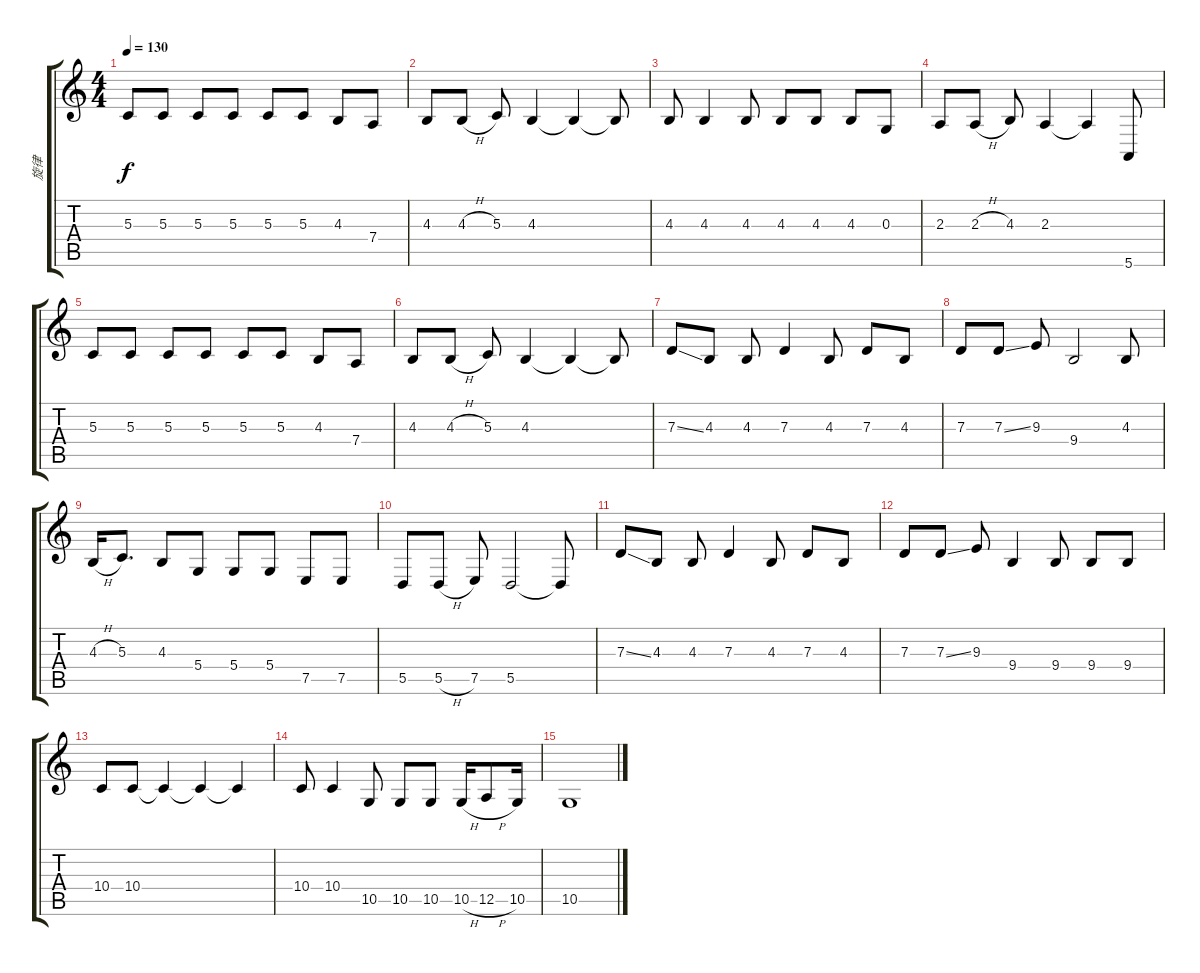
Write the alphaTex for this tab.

\track ("旋律" "旋律") {instrument choiraahs}
\staff {score tabs}
\tuning (E4 B3 G3 D3 A2 E2) {hide}
\ts (4 4)
\tempo 130
\clef g2
\ks c
5.3.8{dy f} 5.3.8 5.3.8 5.3.8 5.3.8 5.3.8 4.3.8 7.4.8 |
4.3.8 4.3{h}.8 5.3.8 4.3.4 4.3{t}.4 4.3{t}.8 |
4.3.8 4.3.4 4.3.8 4.3.8 4.3.8 4.3.8 0.3.8 |
2.3.8 2.3{h}.8 4.3.8 2.3.4 2.3{t}.4 5.6.8 |
5.3.8 5.3.8 5.3.8 5.3.8 5.3.8 5.3.8 4.3.8 7.4.8 |
4.3.8 4.3{h}.8 5.3.8 4.3.4 4.3{t}.4 4.3{t}.8 |
7.3{ss}.8 4.3.8 4.3.8 7.3.4 4.3.8 7.3.8 4.3.8 |
7.3.8 7.3{ss}.8 9.3.8 9.4.2 4.3.8 |
4.3{h}.16 5.3.8{d} 4.3.8 5.4.8 5.4.8 5.4.8 7.5.8 7.5.8 |
5.5.8 5.5{h}.8 7.5.8 5.5.2 5.5{t}.8 |
7.3{ss}.8 4.3.8 4.3.8 7.3.4 4.3.8 7.3.8 4.3.8 |
7.3.8 7.3{ss}.8 9.3.8 9.4.4 9.4.8 9.4.8 9.4.8 |
10.4.8 10.4.8 10.4{t}.4 10.4{t}.4 10.4{t}.4 |
10.4.8 10.4.4 10.5.8 10.5.8 10.5.8 10.5{h}.16 12.5{h}.8 10.5.16 |
10.5.1
